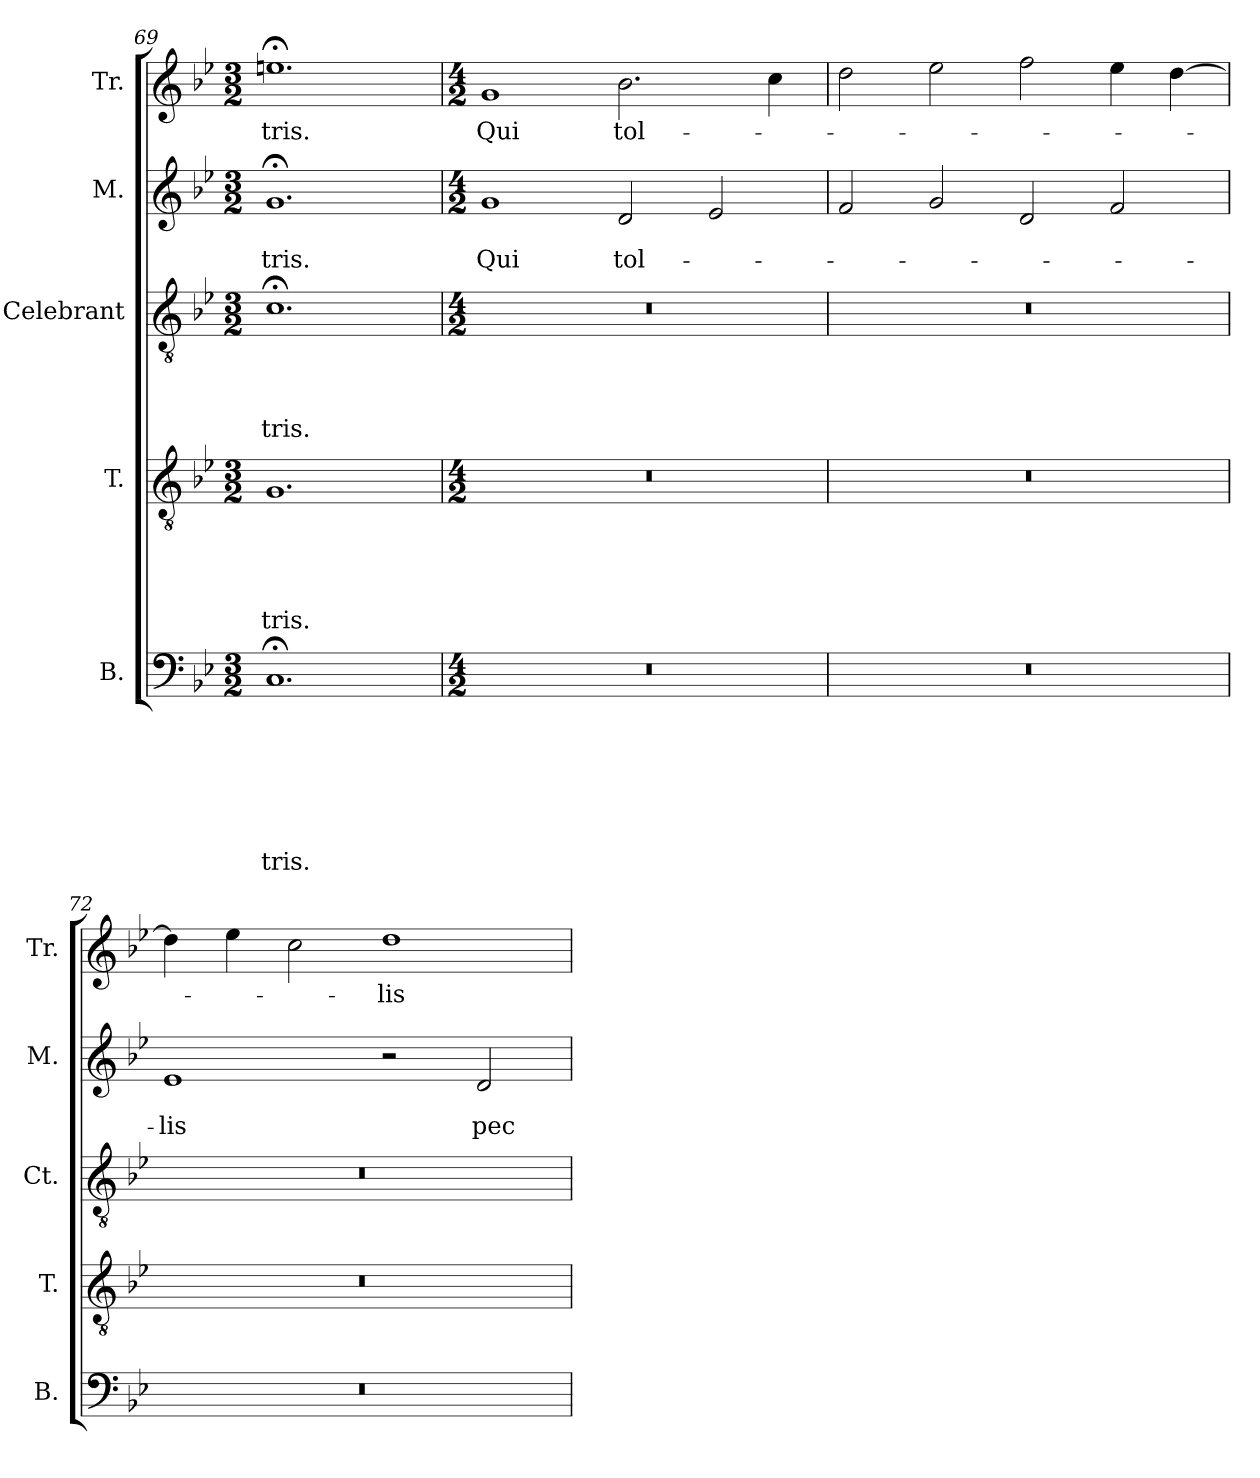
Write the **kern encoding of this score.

**kern	**text	**text	**text	**text	**text	**text	**text	**kern	**text	**text	**text	**text	**text	**kern	**text	**text	**text	**text	**kern	**text	**text	**kern	**text
*part5	*part5	*part5	*part5	*part5	*part5	*part5	*part5	*part4	*part4	*part4	*part4	*part4	*part4	*part3	*part3	*part3	*part3	*part3	*part2	*part2	*part2	*part1	*part1
*staff5	*staff5	*staff5	*staff5	*staff5	*staff5	*staff5	*staff5	*staff4	*staff4	*staff4	*staff4	*staff4	*staff4	*staff3	*staff3	*staff3	*staff3	*staff3	*staff2	*staff2	*staff2	*staff1	*staff1
*I"B.	*	*	*	*	*	*	*	*I"T.	*	*	*	*	*	*I"Celebrant	*	*	*	*	*I"M.	*	*	*I"Tr.	*
*I'B.	*	*	*	*	*	*	*	*I'T.	*	*	*	*	*	*I'Ct.	*	*	*	*	*I'M.	*	*	*I'Tr.	*
*clefF4	*	*	*	*	*	*	*	*clefGv2	*	*	*	*	*	*clefGv2	*	*	*	*	*clefG2	*	*	*clefG2	*
*k[b-e-]	*	*	*	*	*	*	*	*k[b-e-]	*	*	*	*	*	*k[b-e-]	*	*	*	*	*k[b-e-]	*	*	*k[b-e-]	*
*B-:	*	*	*	*	*	*	*	*B-:	*	*	*	*	*	*B-:	*	*	*	*	*B-:	*	*	*B-:	*
*M3/2	*	*	*	*	*	*	*	*M3/2	*	*	*	*	*	*M3/2	*	*	*	*	*M3/2	*	*	*M3/2	*
=69	=69	=69	=69	=69	=69	=69	=69	=69	=69	=69	=69	=69	=69	=69	=69	=69	=69	=69	=69	=69	=69	=69	=69
!	!	!	!	!	!	!	!LO:LY:b	!	!	!	!	!	!LO:LY:b	!	!	!	!	!LO:LY:b	!	!	!LO:LY:b	!	!LO:LY:b
1.C;	.	.	.	.	.	.	-tris.	1.G	.	.	.	.	-tris.	1.c;<	.	.	.	-tris.	1.g;	.	-tris.	1.ee;<	-tris.
!!LO:LB:g=z
=70	=70	=70	=70	=70	=70	=70	=70	=70	=70	=70	=70	=70	=70	=70	=70	=70	=70	=70	=70	=70	=70	=70	=70
*M4/2	*	*	*	*	*	*	*	*M4/2	*	*	*	*	*	*M4/2	*	*	*	*	*M4/2	*	*	*M4/2	*
!	!	!	!	!	!	!	!	!	!	!	!	!	!	!	!	!	!	!	!	!	!LO:LY:b	!	!LO:LY:b
0r	.	.	.	.	.	.	.	0r	.	.	.	.	.	0r	.	.	.	.	1g	.	Qui	1g	Qui
!	!	!	!	!	!	!	!	!	!	!	!	!	!	!	!	!	!	!	!	!	!LO:LY:b	!	!LO:LY:b
.	.	.	.	.	.	.	.	.	.	.	.	.	.	.	.	.	.	.	2d/	.	tol-	2.b-\	tol-
.	.	.	.	.	.	.	.	.	.	.	.	.	.	.	.	.	.	.	2e-/	.	.	.	.
.	.	.	.	.	.	.	.	.	.	.	.	.	.	.	.	.	.	.	.	.	.	4cc\	.
=71	=71	=71	=71	=71	=71	=71	=71	=71	=71	=71	=71	=71	=71	=71	=71	=71	=71	=71	=71	=71	=71	=71	=71
0r	.	.	.	.	.	.	.	0r	.	.	.	.	.	0r	.	.	.	.	2f/	.	.	2dd\	.
.	.	.	.	.	.	.	.	.	.	.	.	.	.	.	.	.	.	.	2g/	.	.	2ee-\	.
.	.	.	.	.	.	.	.	.	.	.	.	.	.	.	.	.	.	.	2d/	.	.	2ff\	.
.	.	.	.	.	.	.	.	.	.	.	.	.	.	.	.	.	.	.	2f/	.	.	4ee-\	.
.	.	.	.	.	.	.	.	.	.	.	.	.	.	.	.	.	.	.	.	.	.	[>4dd\	.
=72	=72	=72	=72	=72	=72	=72	=72	=72	=72	=72	=72	=72	=72	=72	=72	=72	=72	=72	=72	=72	=72	=72	=72
!	!	!	!	!	!	!	!	!	!	!	!	!	!	!	!	!	!	!	!	!	!LO:LY:b	!	!
0r	.	.	.	.	.	.	.	0r	.	.	.	.	.	0r	.	.	.	.	1e-	.	-lis	4dd\]	.
.	.	.	.	.	.	.	.	.	.	.	.	.	.	.	.	.	.	.	.	.	.	4ee-\	.
.	.	.	.	.	.	.	.	.	.	.	.	.	.	.	.	.	.	.	.	.	.	2cc\	.
!	!	!	!	!	!	!	!	!	!	!	!	!	!	!	!	!	!	!	!	!	!	!	!LO:LY:b
.	.	.	.	.	.	.	.	.	.	.	.	.	.	.	.	.	.	.	2r	.	.	1dd	-lis
!	!	!	!	!	!	!	!	!	!	!	!	!	!	!	!	!	!	!	!	!	!LO:LY:b	!	!
.	.	.	.	.	.	.	.	.	.	.	.	.	.	.	.	.	.	.	2d/	.	pec-	.	.
=	=	=	=	=	=	=	=	=	=	=	=	=	=	=	=	=	=	=	=	=	=	=	=
*-	*-	*-	*-	*-	*-	*-	*-	*-	*-	*-	*-	*-	*-	*-	*-	*-	*-	*-	*-	*-	*-	*-	*-
